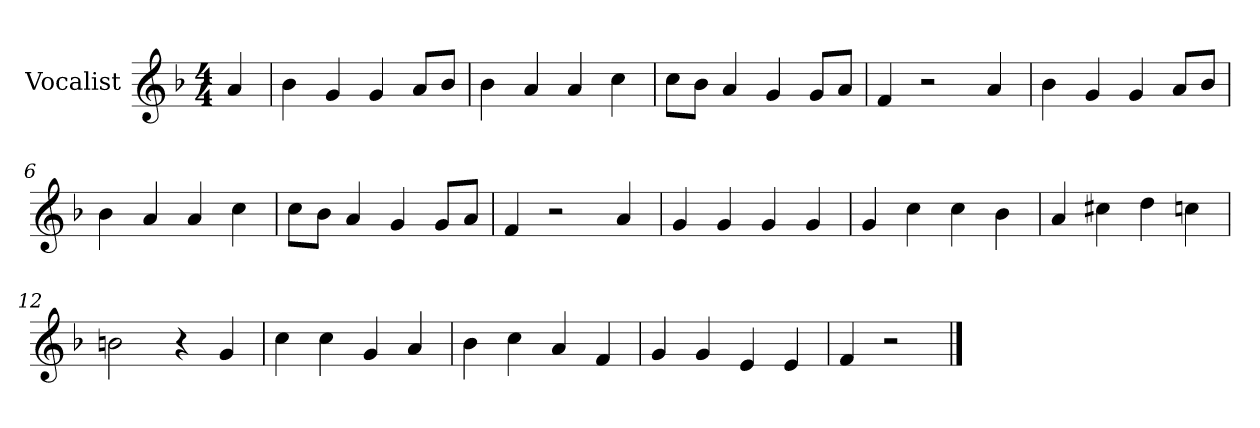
**kern
*part1
*staff1
*I"Vocalist
*k[b-]
*F:
*M4/4
=
4a
=1
4b-
4g
4g
8aL
8b-J
=2
4b-
4a
4a
4cc
=3
8ccL
8b-J
4a
4g
8gL
8aJ
=4
4f
2r
4a
=5
4b-
4g
4g
8aL
8b-J
=6
4b-
4a
4a
4cc
=7
8ccL
8b-J
4a
4g
8gL
8aJ
=8
4f
2r
4a
=9
4g
4g
4g
4g
=10
4g
4cc
4cc
4b-
=11
4a
4cc#X
4dd
4ccn
=12
2bn
4r
4g
=13
4cc
4cc
4g
4a
=14
4b-
4cc
4a
4f
=15
4g
4g
4e
4e
=16
4f
2r
==
*-
